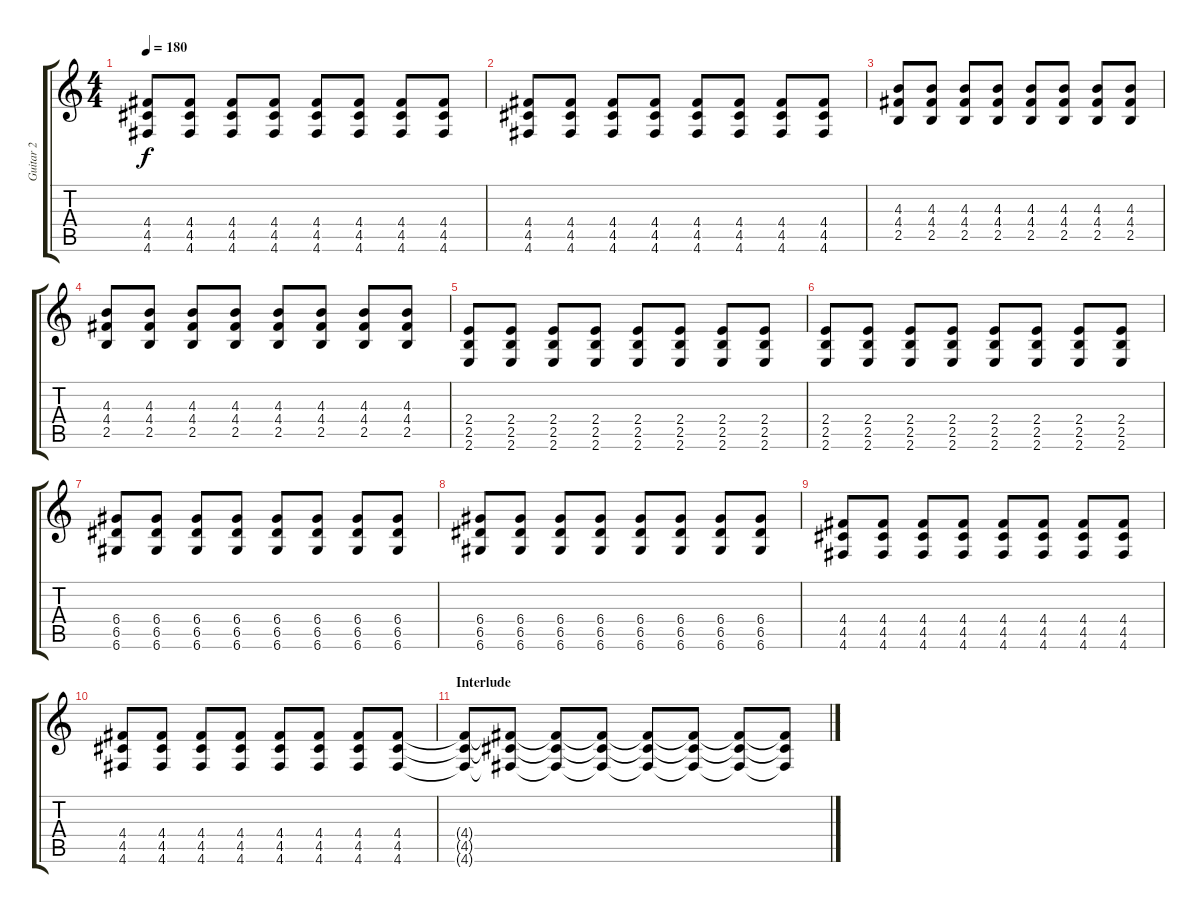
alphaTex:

\track ("Guitar 2" "Guitar 2") {instrument overdrivenguitar}
\staff {score tabs}
\tuning (E4 B3 G3 D3 A2 D2) {hide}
\ts (4 4)
\tempo 180
\clef g2
\ks c
(4.4 4.5 4.6).8{dy f} (4.4 4.5 4.6).8 (4.4 4.5 4.6).8 (4.4 4.5 4.6).8 (4.4 4.5 4.6).8 (4.4 4.5 4.6).8 (4.4 4.5 4.6).8 (4.4 4.5 4.6).8 |
(4.4 4.5 4.6).8 (4.4 4.5 4.6).8 (4.4 4.5 4.6).8 (4.4 4.5 4.6).8 (4.4 4.5 4.6).8 (4.4 4.5 4.6).8 (4.4 4.5 4.6).8 (4.4 4.5 4.6).8 |
(4.3 4.4 2.5).8 (4.3 4.4 2.5).8 (4.3 4.4 2.5).8 (4.3 4.4 2.5).8 (4.3 4.4 2.5).8 (4.3 4.4 2.5).8 (4.3 4.4 2.5).8 (4.3 4.4 2.5).8 |
(4.3 4.4 2.5).8 (4.3 4.4 2.5).8 (4.3 4.4 2.5).8 (4.3 4.4 2.5).8 (4.3 4.4 2.5).8 (4.3 4.4 2.5).8 (4.3 4.4 2.5).8 (4.3 4.4 2.5).8 |
(2.4 2.5 2.6).8 (2.4 2.5 2.6).8 (2.4 2.5 2.6).8 (2.4 2.5 2.6).8 (2.4 2.5 2.6).8 (2.4 2.5 2.6).8 (2.4 2.5 2.6).8 (2.4 2.5 2.6).8 |
(2.4 2.5 2.6).8 (2.4 2.5 2.6).8 (2.4 2.5 2.6).8 (2.4 2.5 2.6).8 (2.4 2.5 2.6).8 (2.4 2.5 2.6).8 (2.4 2.5 2.6).8 (2.4 2.5 2.6).8 |
(6.4 6.5 6.6).8 (6.4 6.5 6.6).8 (6.4 6.5 6.6).8 (6.4 6.5 6.6).8 (6.4 6.5 6.6).8 (6.4 6.5 6.6).8 (6.4 6.5 6.6).8 (6.4 6.5 6.6).8 |
(6.4 6.5 6.6).8 (6.4 6.5 6.6).8 (6.4 6.5 6.6).8 (6.4 6.5 6.6).8 (6.4 6.5 6.6).8 (6.4 6.5 6.6).8 (6.4 6.5 6.6).8 (6.4 6.5 6.6).8 |
(4.4 4.5 4.6).8 (4.4 4.5 4.6).8 (4.4 4.5 4.6).8 (4.4 4.5 4.6).8 (4.4 4.5 4.6).8 (4.4 4.5 4.6).8 (4.4 4.5 4.6).8 (4.4 4.5 4.6).8 |
(4.4 4.5 4.6).8 (4.4 4.5 4.6).8 (4.4 4.5 4.6).8 (4.4 4.5 4.6).8 (4.4 4.5 4.6).8 (4.4 4.5 4.6).8 (4.4 4.5 4.6).8 (4.4 4.5 4.6).8{volume 3} |
\section ("" "Interlude")
(4.4{t} 4.5{t} 4.6{t}).8 (4.4{t} 4.5{t} 4.6{t}).8 (4.4{t} 4.5{t} 4.6{t}).8 (4.4{t} 4.5{t} 4.6{t}).8 (4.4{t} 4.5{t} 4.6{t}).8 (4.4{t} 4.5{t} 4.6{t}).8 (4.4{t} 4.5{t} 4.6{t}).8 (4.4{t} 4.5{t} 4.6{t}).8
